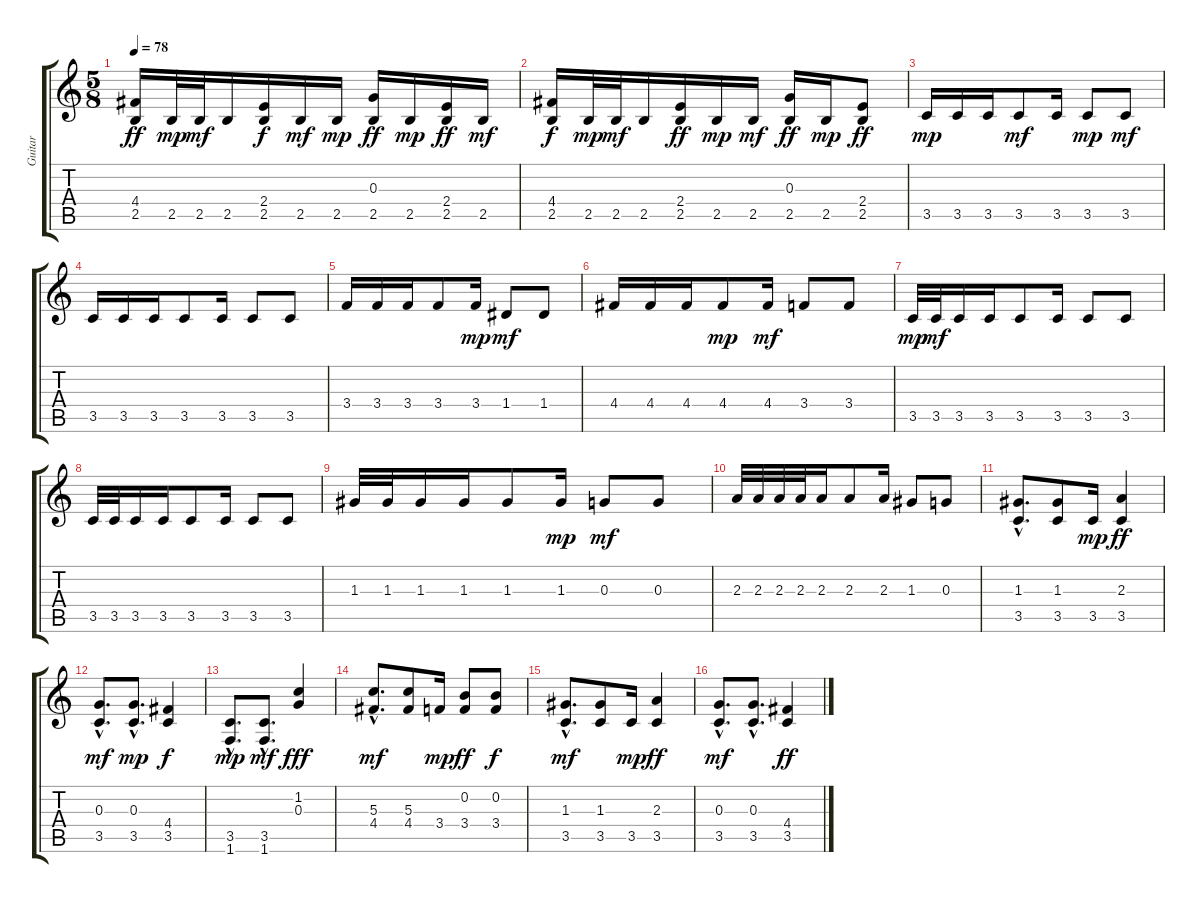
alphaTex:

\track ("Guitar" "Guitar") {instrument distortionguitar}
\staff {score tabs}
\tuning (E4 B3 G3 D3 A2 E2) {hide}
\ts (5 8)
\tempo 78
\clef g2
\ks c
(4.4 2.5).16{dy ff} 2.5.32{dy mp} 2.5.32{dy mf} 2.5.16 (2.4 2.5).16{dy f} 2.5.16{dy mf} 2.5.16{dy mp} (0.3 2.5).16{dy ff} 2.5.16{dy mp} (2.4 2.5).16{dy ff} 2.5.16{dy mf} |
(4.4 2.5).16{dy f} 2.5.32{dy mp} 2.5.32{dy mf} 2.5.16 (2.4 2.5).16{dy ff} 2.5.16{dy mp} 2.5.16{dy mf} (0.3 2.5).16{dy ff} 2.5.16{dy mp} (2.4 2.5).8{dy ff} |
3.5.16{dy mp} 3.5.16 3.5.16 3.5.8{dy mf} 3.5.16 3.5.8{dy mp} 3.5.8{dy mf} |
3.5.16 3.5.16 3.5.16 3.5.8 3.5.16 3.5.8 3.5.8 |
3.4.16 3.4.16 3.4.16 3.4.8 3.4.16{dy mp} 1.4.8{dy mf} 1.4.8 |
4.4.16 4.4.16 4.4.16 4.4.8{dy mp} 4.4.16{dy mf} 3.4.8 3.4.8 |
3.5.32{dy mp} 3.5.32{dy mf} 3.5.16 3.5.16 3.5.8 3.5.16 3.5.8 3.5.8 |
3.5.32 3.5.32 3.5.16 3.5.16 3.5.8 3.5.16 3.5.8 3.5.8 |
1.3.32 1.3.32 1.3.16 1.3.16 1.3.8 1.3.16{dy mp} 0.3.8{dy mf} 0.3.8 |
2.3.32 2.3.32 2.3.32 2.3.32 2.3.16 2.3.8 2.3.16 1.3.8 0.3.8 |
(1.3{hac} 3.5{hac}).8{d} (1.3 3.5).8 3.5.16{dy mp} (2.3 3.5).4{dy ff} |
(0.3{hac} 3.5{hac}).8{d dy mf} (0.3{hac} 3.5{hac}).8{d dy mp} (4.4 3.5).4{dy f} |
(3.5{hac} 1.6{hac}).8{d dy mp} (3.5{hac} 1.6{hac}).8{d dy mf} (1.2 0.3).4{dy fff} |
(5.3{hac} 4.4{hac}).8{d dy mf} (5.3 4.4).8 3.4.16{dy mp} (0.2 3.4).8{dy ff} (0.2 3.4).8{dy f} |
(1.3{hac} 3.5{hac}).8{d dy mf} (1.3 3.5).8 3.5.16{dy mp} (2.3 3.5).4{dy ff} |
(0.3{hac} 3.5{hac}).8{d dy mf} (0.3{hac} 3.5{hac}).8{d} (4.4 3.5).4{dy ff}
